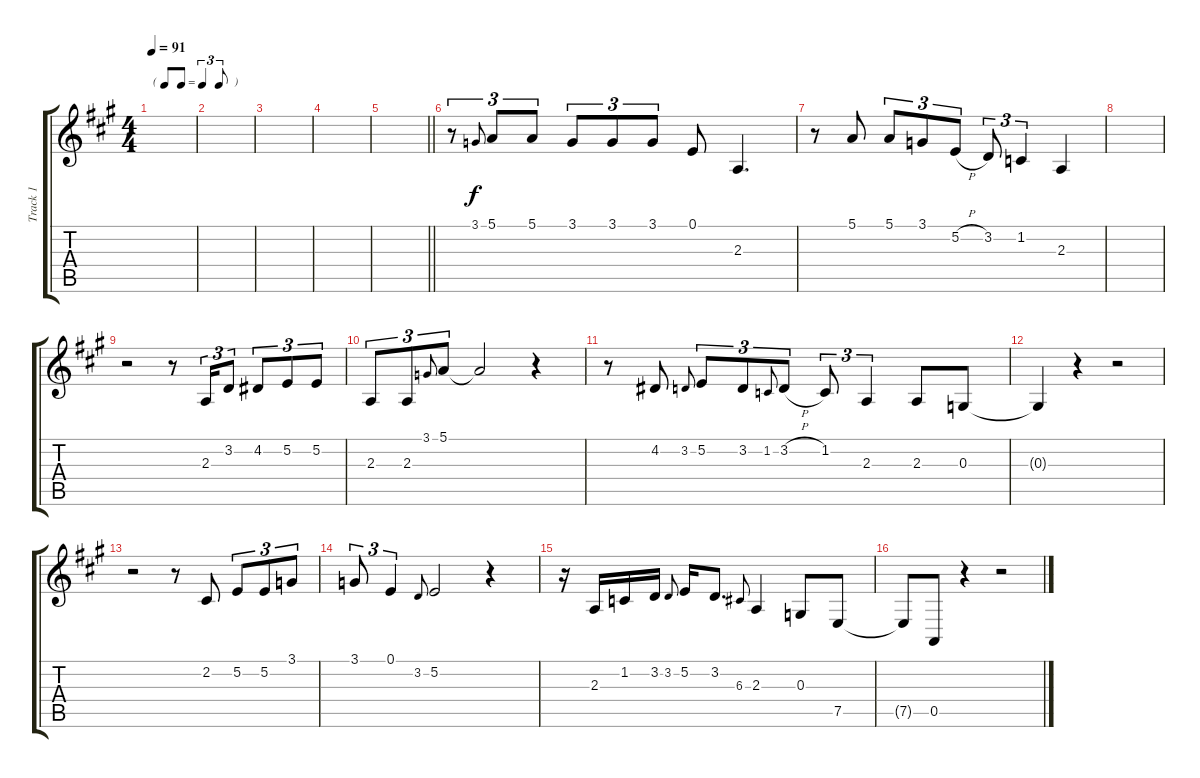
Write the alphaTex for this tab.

\track ("Track 1" "Track 1") {instrument altosax}
\staff {score tabs}
\tuning (E4 B3 G3 D3 A2 E2) {hide}
\ts (4 4)
\tf triplet8th
\tempo 91
\clef g2
\ks a
|
|
|
|
\barLineRight lightlight
|
r.8{tu (3 2)} 3.1.8{gr onbeat} 5.1.8{tu (3 2)} 5.1.8{tu (3 2)} 3.1.8{tu (3 2)} 3.1.8{tu (3 2)} 3.1.8{tu (3 2)} 0.1.8 2.3.4{d} |
r.8 5.1.8 5.1.8{tu (3 2)} 3.1.8{tu (3 2)} 5.2{h}.8{tu (3 2)} 3.2.8{tu (3 2)} 1.2.4{tu (3 2)} 2.3.4 |
|
r.2 r.8 2.3.16{tu (3 2)} 3.2.8{tu (3 2)} 4.2.8{tu (3 2)} 5.2.8{tu (3 2)} 5.2.8{tu (3 2)} |
2.3.8{tu (3 2)} 2.3.8{tu (3 2)} 3.1.8{gr onbeat} 5.1.8{tu (3 2)} 5.1{t}.2 r.4 |
r.8 4.2.8 3.2.8{gr onbeat} 5.2.8{tu (3 2)} 3.2.8{tu (3 2)} 1.2.8{gr onbeat} 3.2{h}.8{tu (3 2)} 1.2.8{tu (3 2)} 2.3.4{tu (3 2)} 2.3.8 0.3.8 |
0.3{t}.4 r.4 r.2 |
r.2 r.8 2.2.8 5.2.8{tu (3 2)} 5.2.8{tu (3 2)} 3.1.8{tu (3 2)} |
3.1.8{tu (3 2)} 0.1.4{tu (3 2)} 3.2.8{gr onbeat} 5.2.2 r.4 |
r.16 2.3.16 1.2.16 3.2.16 3.2.8{gr onbeat} 5.2.16 3.2.8{d} 6.3.8{gr onbeat} 2.3.4 0.3.8 7.5.8 |
7.5{t}.8 0.5.8 r.4 r.2
